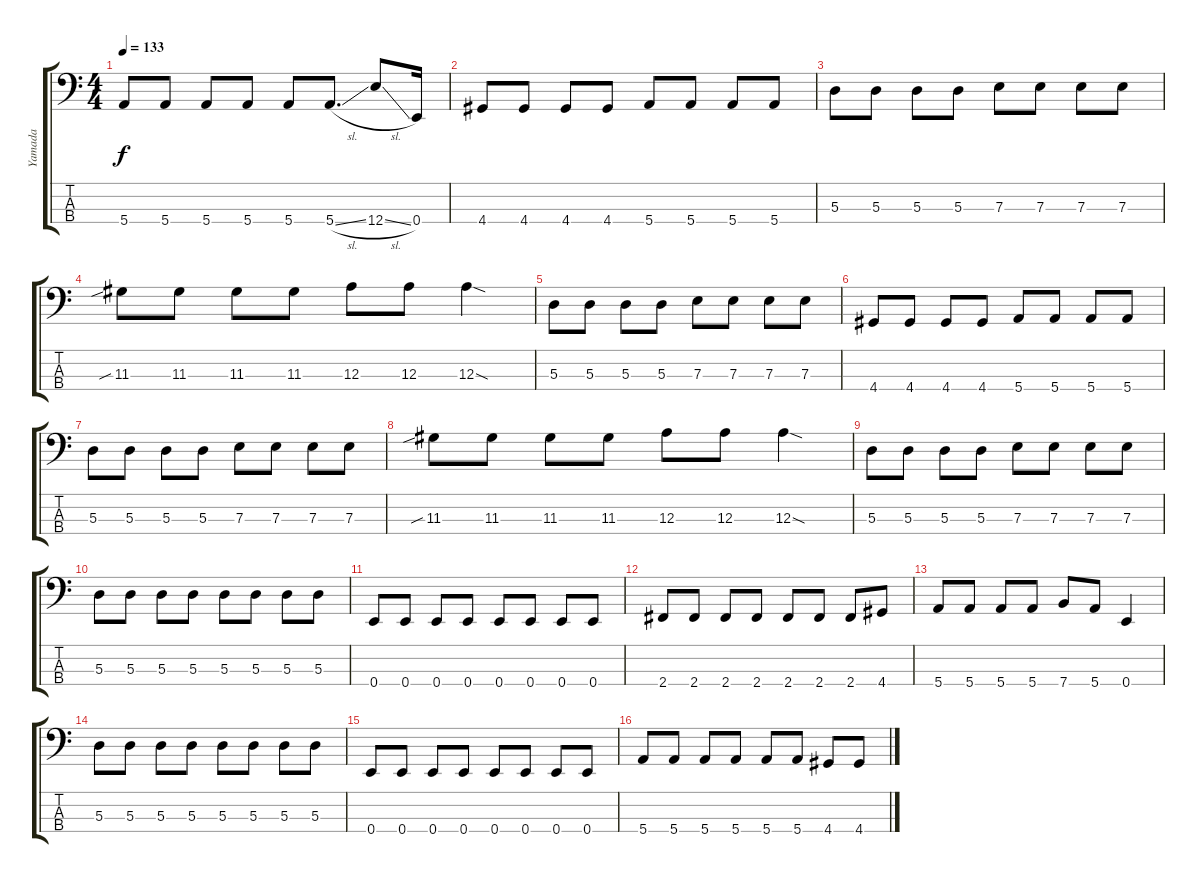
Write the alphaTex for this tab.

\track ("Yamada" "Yamada") {instrument electricbasspick}
\staff {score tabs}
\tuning (G2 D2 A1 E1) {hide}
\ts (4 4)
\tempo 133
\clef f4
\ks c
5.4{t}.8{dy f} 5.4.8 5.4.8 5.4.8 5.4.8 5.4{sl}.8{d} 12.4{sl}.8 0.4.16 |
4.4.8 4.4.8 4.4.8 4.4.8 5.4.8 5.4.8 5.4.8 5.4.8 |
5.3.8 5.3.8 5.3.8 5.3.8 7.3.8 7.3.8 7.3.8 7.3.8 |
11.3{sib}.8 11.3.8 11.3.8 11.3.8 12.3.8 12.3.8 12.3{sod}.4 |
5.3.8 5.3.8 5.3.8 5.3.8 7.3.8 7.3.8 7.3.8 7.3.8 |
4.4.8 4.4.8 4.4.8 4.4.8 5.4.8 5.4.8 5.4.8 5.4.8 |
5.3.8 5.3.8 5.3.8 5.3.8 7.3.8 7.3.8 7.3.8 7.3.8 |
11.3{sib}.8 11.3.8 11.3.8 11.3.8 12.3.8 12.3.8 12.3{sod}.4 |
5.3.8 5.3.8 5.3.8 5.3.8 7.3.8 7.3.8 7.3.8 7.3.8 |
5.3.8 5.3.8 5.3.8 5.3.8 5.3.8 5.3.8 5.3.8 5.3.8 |
0.4.8 0.4.8 0.4.8 0.4.8 0.4.8 0.4.8 0.4.8 0.4.8 |
2.4.8 2.4.8 2.4.8 2.4.8 2.4.8 2.4.8 2.4.8 4.4.8 |
5.4.8 5.4.8 5.4.8 5.4.8 7.4.8 5.4.8 0.4.4 |
5.3.8 5.3.8 5.3.8 5.3.8 5.3.8 5.3.8 5.3.8 5.3.8 |
0.4.8 0.4.8 0.4.8 0.4.8 0.4.8 0.4.8 0.4.8 0.4.8 |
5.4.8 5.4.8 5.4.8 5.4.8 5.4.8 5.4.8 4.4.8 4.4.8
